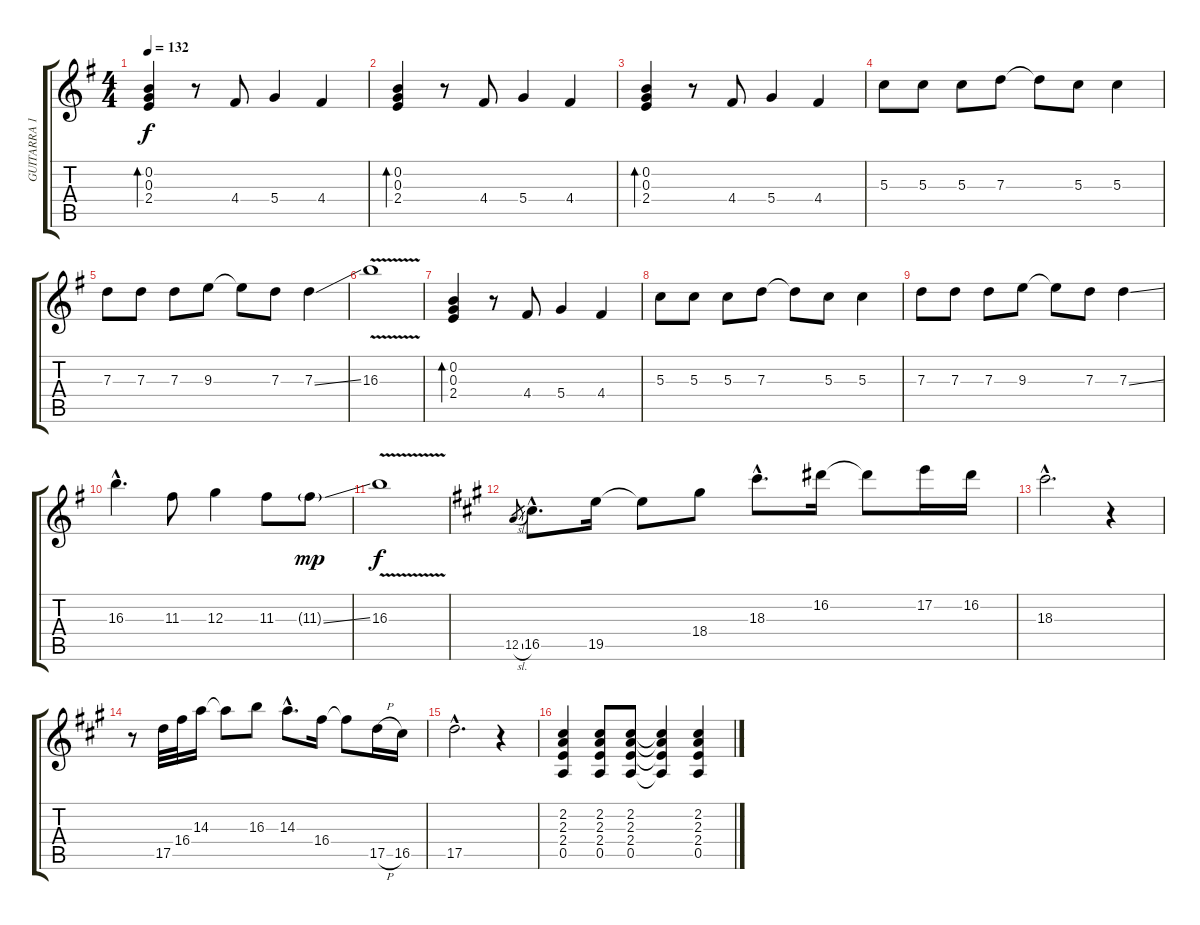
\track ("GUITARRA 1" "GUITARRA 1") {instrument overdrivenguitar}
\staff {score tabs}
\tuning (E4 B3 G3 D3 A2 E2) {hide}
\ts (4 4)
\tempo 132
\clef g2
\ks eminor
(0.2 0.3 2.4).4{bd 60 dy f} r.8 4.4.8 5.4.4 4.4.4 |
(0.2 0.3 2.4).4{bd 60} r.8 4.4.8 5.4.4 4.4.4 |
(0.2 0.3 2.4).4{bd 60} r.8 4.4.8 5.4.4 4.4.4 |
5.3.8 5.3.8 5.3.8 7.3.8 7.3{t}.8 5.3.8 5.3.4 |
7.3.8 7.3.8 7.3.8 9.3.8 9.3{t}.8 7.3.8 7.3{ss}.4 |
16.3{v}.1 |
(0.2 0.3 2.4).4{bd 240} r.8 4.4.8 5.4.4 4.4.4 |
5.3.8 5.3.8 5.3.8 7.3.8 7.3{t}.8 5.3.8 5.3.4 |
7.3.8 7.3.8 7.3.8 9.3.8 9.3{t}.8 7.3.8 7.3{ss}.4 |
16.3{hac}.4{d} 11.3.8 12.3.4 11.3.8 11.3{ss g}.8{dy mp} |
16.3{v}.1{dy f} |
\ks f#minor
12.5{sl}.8{gr} 16.5{hac}.8{d} 19.5.16 19.5{t}.8 18.4.8 18.3{hac}.8{d} 16.2.16 16.2{t}.8 17.2.16 16.2.16 |
18.3{hac}.2{d} r.4 |
r.8 17.5.32 16.4.32 14.3.16 14.3{t}.8 16.3.8 14.3{hac}.8{d} 16.4.16 16.4{t}.8 17.5{h}.16 16.5.16 |
17.5{hac}.2{d} r.4 |
(2.2 2.3 2.4 0.5).4 (2.2 2.3 2.4 0.5).8 (2.2 2.3 2.4 0.5).8 (2.2{t} 2.3{t} 2.4{t} 0.5{t}).4 (2.2 2.3 2.4 0.5).4
